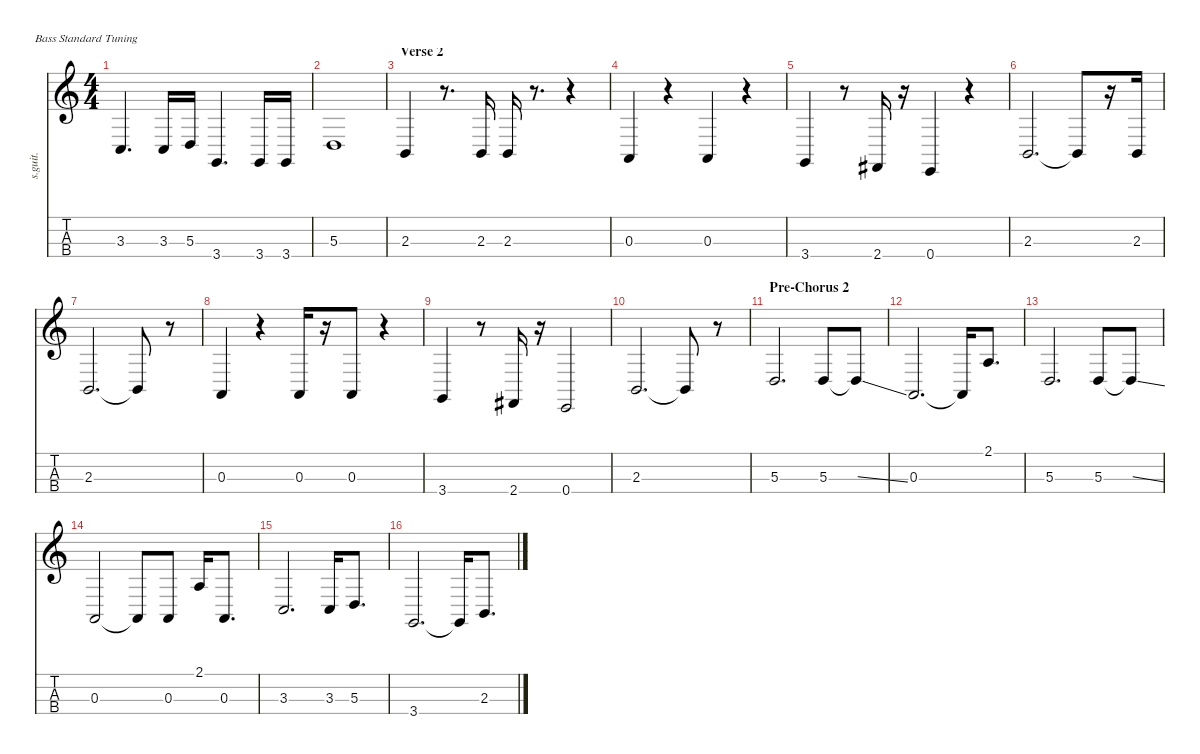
\defaultSystemsLayout 4
\hideDynamics
\bracketExtendMode nobrackets
\track ("Roger Waters - Bass" "s.guit.") {instrument electricbasspick}
\staff {score tabs}
\tuning (G2 D2 A1 E1)
\ts (4 4)
\tempo (64 hide)
\clef g2
\ks c
3.3.4{d lyrics (0 "") lyrics (1 "") lyrics (2 "") lyrics (3 "") lyrics (4 "") dy f} 3.3.16{lyrics (0 "") lyrics (1 "") lyrics (2 "") lyrics (3 "") lyrics (4 "")} 5.3.16{lyrics (0 "") lyrics (1 "") lyrics (2 "") lyrics (3 "") lyrics (4 "")} 3.4.4{d lyrics (0 "") lyrics (1 "") lyrics (2 "") lyrics (3 "") lyrics (4 "")} 3.4.16{lyrics (0 "") lyrics (1 "") lyrics (2 "") lyrics (3 "") lyrics (4 "")} 3.4.16{lyrics (0 "") lyrics (1 "") lyrics (2 "") lyrics (3 "") lyrics (4 "")} |
5.3.1{lyrics (0 "") lyrics (1 "") lyrics (2 "") lyrics (3 "") lyrics (4 "")} |
\section ("" "Verse 2")
2.3.4{lyrics (0 "") lyrics (1 "") lyrics (2 "") lyrics (3 "") lyrics (4 "")} r.8{d} 2.3.16{lyrics (0 "") lyrics (1 "") lyrics (2 "") lyrics (3 "") lyrics (4 "")} 2.3.16{lyrics (0 "") lyrics (1 "") lyrics (2 "") lyrics (3 "") lyrics (4 "")} r.8{d} r.4 |
0.3.4{lyrics (0 "") lyrics (1 "") lyrics (2 "") lyrics (3 "") lyrics (4 "")} r.4 0.3.4{lyrics (0 "") lyrics (1 "") lyrics (2 "") lyrics (3 "") lyrics (4 "")} r.4 |
3.4.4{lyrics (0 "") lyrics (1 "") lyrics (2 "") lyrics (3 "") lyrics (4 "")} r.8 2.4{acc #}.16{lyrics (0 "") lyrics (1 "") lyrics (2 "") lyrics (3 "") lyrics (4 "")} r.16 0.4.4{lyrics (0 "") lyrics (1 "") lyrics (2 "") lyrics (3 "") lyrics (4 "")} r.4 |
2.3.2{d lyrics (0 "") lyrics (1 "") lyrics (2 "") lyrics (3 "") lyrics (4 "")} 2.3{t}.8{lyrics (0 "") lyrics (1 "") lyrics (2 "") lyrics (3 "") lyrics (4 "")} r.16 2.3.16{lyrics (0 "") lyrics (1 "") lyrics (2 "") lyrics (3 "") lyrics (4 "")} |
2.3.2{d lyrics (0 "") lyrics (1 "") lyrics (2 "") lyrics (3 "") lyrics (4 "")} 2.3{t}.8{lyrics (0 "") lyrics (1 "") lyrics (2 "") lyrics (3 "") lyrics (4 "")} r.8 |
0.3.4{lyrics (0 "") lyrics (1 "") lyrics (2 "") lyrics (3 "") lyrics (4 "")} r.4 0.3.16{lyrics (0 "") lyrics (1 "") lyrics (2 "") lyrics (3 "") lyrics (4 "")} r.16 0.3.8{lyrics (0 "") lyrics (1 "") lyrics (2 "") lyrics (3 "") lyrics (4 "")} r.4 |
3.4.4{lyrics (0 "") lyrics (1 "") lyrics (2 "") lyrics (3 "") lyrics (4 "")} r.8 2.4{acc #}.16{lyrics (0 "") lyrics (1 "") lyrics (2 "") lyrics (3 "") lyrics (4 "")} r.16 0.4.2{lyrics (0 "") lyrics (1 "") lyrics (2 "") lyrics (3 "") lyrics (4 "")} |
2.3.2{d lyrics (0 "") lyrics (1 "") lyrics (2 "") lyrics (3 "") lyrics (4 "")} 2.3{t}.8{lyrics (0 "") lyrics (1 "") lyrics (2 "") lyrics (3 "") lyrics (4 "")} r.8 |
\section ("" "Pre-Chorus 2")
5.3.2{d lyrics (0 "") lyrics (1 "") lyrics (2 "") lyrics (3 "") lyrics (4 "")} 5.3.8{lyrics (0 "") lyrics (1 "") lyrics (2 "") lyrics (3 "") lyrics (4 "")} 5.3{ss t}.8{lyrics (0 "") lyrics (1 "") lyrics (2 "") lyrics (3 "") lyrics (4 "")} |
0.3.2{d lyrics (0 "") lyrics (1 "") lyrics (2 "") lyrics (3 "") lyrics (4 "")} 0.3{t}.16{lyrics (0 "") lyrics (1 "") lyrics (2 "") lyrics (3 "") lyrics (4 "")} 2.1.8{d lyrics (0 "") lyrics (1 "") lyrics (2 "") lyrics (3 "") lyrics (4 "")} |
5.3.2{d lyrics (0 "") lyrics (1 "") lyrics (2 "") lyrics (3 "") lyrics (4 "")} 5.3.8{lyrics (0 "") lyrics (1 "") lyrics (2 "") lyrics (3 "") lyrics (4 "")} 5.3{ss t}.8{lyrics (0 "") lyrics (1 "") lyrics (2 "") lyrics (3 "") lyrics (4 "")} |
0.3.2{lyrics (0 "") lyrics (1 "") lyrics (2 "") lyrics (3 "") lyrics (4 "")} 0.3{t}.8{lyrics (0 "") lyrics (1 "") lyrics (2 "") lyrics (3 "") lyrics (4 "")} 0.3.8{lyrics (0 "") lyrics (1 "") lyrics (2 "") lyrics (3 "") lyrics (4 "")} 2.1.16{lyrics (0 "") lyrics (1 "") lyrics (2 "") lyrics (3 "") lyrics (4 "")} 0.3.8{d lyrics (0 "") lyrics (1 "") lyrics (2 "") lyrics (3 "") lyrics (4 "")} |
3.3.2{d lyrics (0 "") lyrics (1 "") lyrics (2 "") lyrics (3 "") lyrics (4 "")} 3.3.16{lyrics (0 "") lyrics (1 "") lyrics (2 "") lyrics (3 "") lyrics (4 "")} 5.3.8{d lyrics (0 "") lyrics (1 "") lyrics (2 "") lyrics (3 "") lyrics (4 "")} |
3.4.2{d lyrics (0 "") lyrics (1 "") lyrics (2 "") lyrics (3 "") lyrics (4 "")} 3.4{t}.16{lyrics (0 "") lyrics (1 "") lyrics (2 "") lyrics (3 "") lyrics (4 "")} 2.3.8{d lyrics (0 "") lyrics (1 "") lyrics (2 "") lyrics (3 "") lyrics (4 "")}
